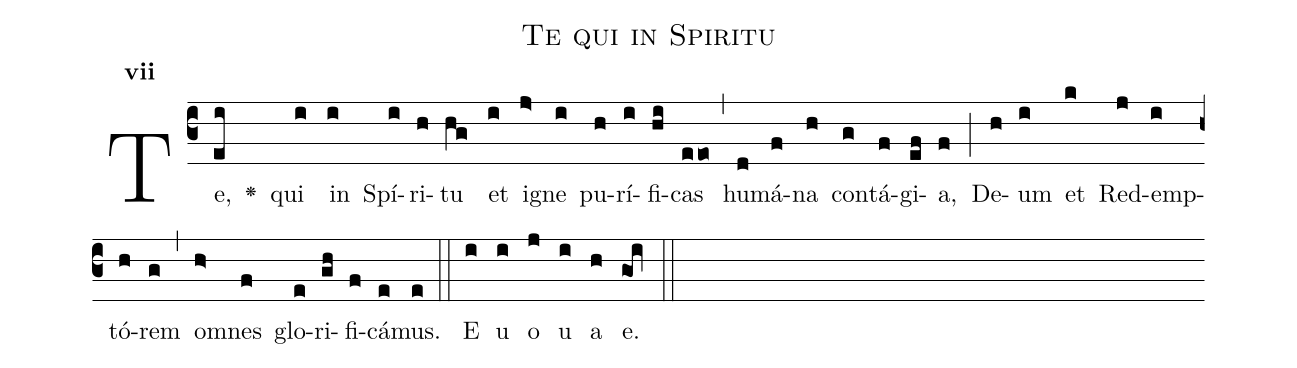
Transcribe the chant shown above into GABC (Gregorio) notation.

name:Te qui in Spiritu;
office-part:Antiphona;
mode:7;
%%
initial-style: 1;
name: Te qui in Spiritu
book: Antiphonae & Responsoria/Tomus I, p. 149;
occasion: In Baptismate Domini;
office-part: Laudes Ant 3;
user-notes: ;
commentary: ;
annotation: 7d;
centering-scheme: english;
fontsize: 12;
font: OFLSortsMillGoudy;
height: 11;
width: 4.5;
%%
(c3)Te,(ei) <v>\greheightstar</v>() qui(i) in(i) Spí(i)ri(h)tu(hg) et(i) i(j>)gne(i) pu(h)rí(i)fi(hi)cas(eeo) (,) hu(d)má(f)na(h) con(g)tá(f)gi(ef)a,(f) (;) De(h)um(i) et(k) Red(j)emp(i)tó(h)rem(g) (,) om(h>)nes(f) glo(e)ri(gh)fi(f)cá(e)mus.(e) (::)
E(i) u(i) o(j) u(i) a(h) e.(goi) (::)
